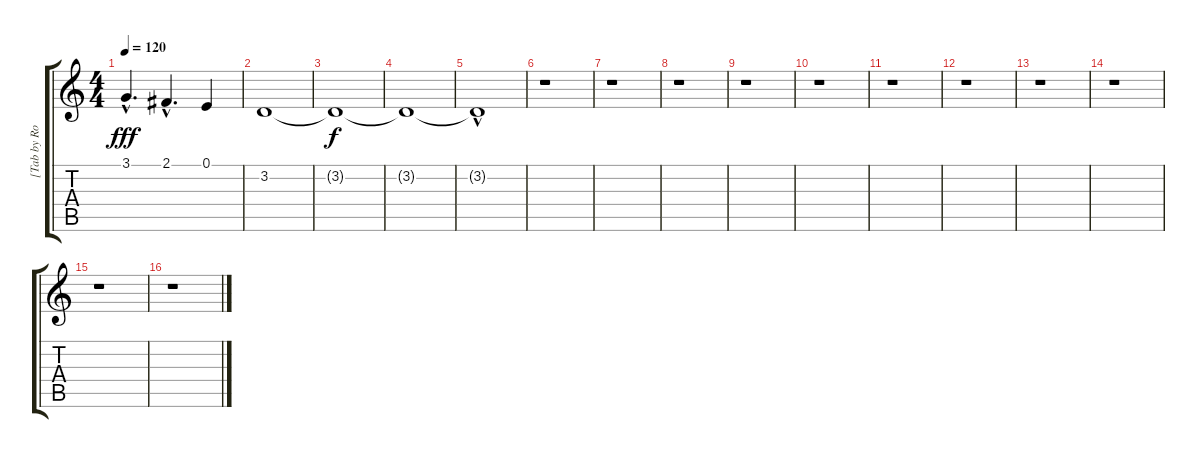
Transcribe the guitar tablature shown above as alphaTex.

\track ("[Tab by Rodrigo Takahashi]" "[Tab by Ro") {instrument pad1newage}
\staff {score tabs}
\tuning (E4 B3 G3 D3 A2 E2) {hide}
\ts (4 4)
\tempo 120
\clef g2
\ks c
3.1{hac}.4{d dy fff} 2.1{hac}.4{d} 0.1.4 |
3.2.1 |
3.2{t}.1{dy f} |
3.2{t}.1 |
3.2{hac t}.1 |
r.1 |
r.1 |
r.1 |
r.1 |
r.1 |
r.1 |
r.1 |
r.1 |
r.1 |
r.1 |
r.1
